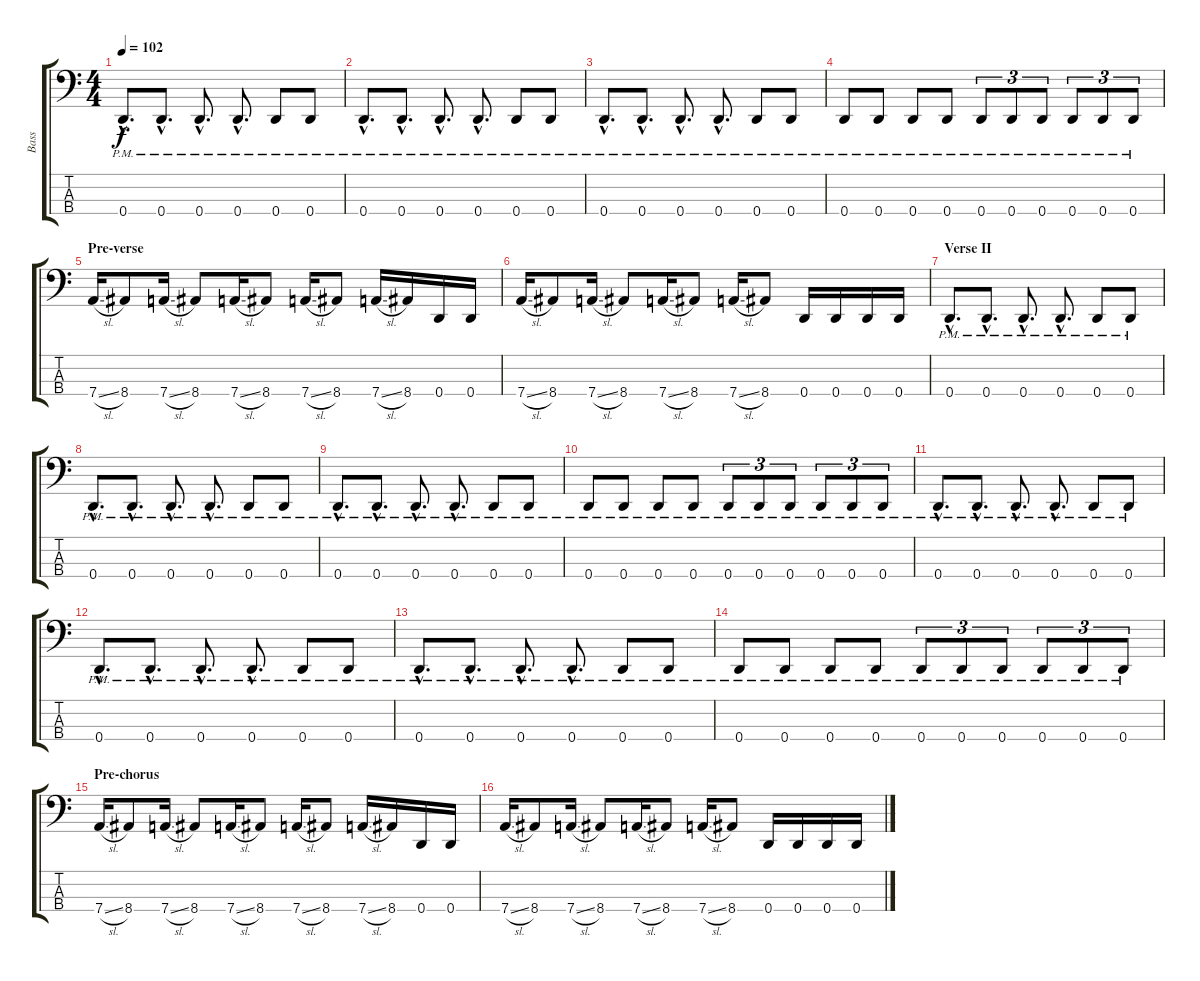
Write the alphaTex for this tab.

\track ("Bass" "Bass") {instrument electricbassfinger}
\staff {score tabs}
\tuning (G2 D2 A1 D1) {hide}
\ts (4 4)
\tempo 102
\clef f4
\ks c
0.4{hac pm}.8{d dy f} 0.4{hac pm}.8{d} 0.4{hac pm}.8{d} 0.4{hac pm}.8{d} 0.4{pm}.8 0.4{pm}.8 |
0.4{hac pm}.8{d} 0.4{hac pm}.8{d} 0.4{hac pm}.8{d} 0.4{hac pm}.8{d} 0.4{pm}.8 0.4{pm}.8 |
0.4{hac pm}.8{d} 0.4{hac pm}.8{d} 0.4{hac pm}.8{d} 0.4{hac pm}.8{d} 0.4{pm}.8 0.4{pm}.8 |
0.4{pm}.8 0.4{pm}.8 0.4{pm}.8 0.4{pm}.8 0.4{pm}.8{tu (3 2)} 0.4{pm}.8{tu (3 2)} 0.4{pm}.8{tu (3 2)} 0.4{pm}.8{tu (3 2)} 0.4{pm}.8{tu (3 2)} 0.4{pm}.8{tu (3 2)} |
\section ("" "Pre-verse")
7.4{sl}.16 8.4.8 7.4{sl}.16 8.4.8 7.4{sl}.16 8.4.8 7.4{sl}.16 8.4.8 7.4{sl}.16 8.4.16 0.4.16 0.4.16 |
7.4{sl}.16 8.4.8 7.4{sl}.16 8.4.8 7.4{sl}.16 8.4.8 7.4{sl}.16 8.4.8 0.4.16 0.4.16 0.4.16 0.4.16 |
\section ("" "Verse II")
0.4{hac pm}.8{d} 0.4{hac pm}.8{d} 0.4{hac pm}.8{d} 0.4{hac pm}.8{d} 0.4{pm}.8 0.4{pm}.8 |
0.4{hac pm}.8{d} 0.4{hac pm}.8{d} 0.4{hac pm}.8{d} 0.4{hac pm}.8{d} 0.4{pm}.8 0.4{pm}.8 |
0.4{hac pm}.8{d} 0.4{hac pm}.8{d} 0.4{hac pm}.8{d} 0.4{hac pm}.8{d} 0.4{pm}.8 0.4{pm}.8 |
0.4{pm}.8 0.4{pm}.8 0.4{pm}.8 0.4{pm}.8 0.4{pm}.8{tu (3 2)} 0.4{pm}.8{tu (3 2)} 0.4{pm}.8{tu (3 2)} 0.4{pm}.8{tu (3 2)} 0.4{pm}.8{tu (3 2)} 0.4{pm}.8{tu (3 2)} |
0.4{hac pm}.8{d} 0.4{hac pm}.8{d} 0.4{hac pm}.8{d} 0.4{hac pm}.8{d} 0.4{pm}.8 0.4{pm}.8 |
0.4{hac pm}.8{d} 0.4{hac pm}.8{d} 0.4{hac pm}.8{d} 0.4{hac pm}.8{d} 0.4{pm}.8 0.4{pm}.8 |
0.4{hac pm}.8{d} 0.4{hac pm}.8{d} 0.4{hac pm}.8{d} 0.4{hac pm}.8{d} 0.4{pm}.8 0.4{pm}.8 |
0.4{pm}.8 0.4{pm}.8 0.4{pm}.8 0.4{pm}.8 0.4{pm}.8{tu (3 2)} 0.4{pm}.8{tu (3 2)} 0.4{pm}.8{tu (3 2)} 0.4{pm}.8{tu (3 2)} 0.4{pm}.8{tu (3 2)} 0.4{pm}.8{tu (3 2)} |
\section ("" "Pre-chorus")
7.4{sl}.16 8.4.8 7.4{sl}.16 8.4.8 7.4{sl}.16 8.4.8 7.4{sl}.16 8.4.8 7.4{sl}.16 8.4.16 0.4.16 0.4.16 |
7.4{sl}.16 8.4.8 7.4{sl}.16 8.4.8 7.4{sl}.16 8.4.8 7.4{sl}.16 8.4.8 0.4.16 0.4.16 0.4.16 0.4.16
